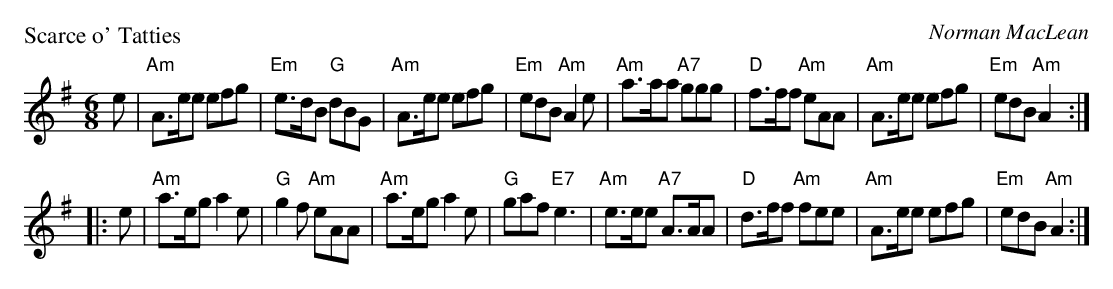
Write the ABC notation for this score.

X:1
P: Scarce o' Tatties
C: Norman MacLean
L: 1/8
M: 6/8
K: Ador
e |\
"Am"A>ee     efg | "Em"e>dB "G"dBG | "Am"A>ee efg | "Em"edB "Am"A2e |\
"Am"a>aa "A7"ggg | "D"f>ff "Am"eAA | "Am"A>ee efg | "Em"edB "Am"A2 :|
|: e |\
"Am"a>eg     a2e  | "G"g2f  "Am"eAA | "Am"a>eg a2e |  "G"gaf "E7"e3 |\
"Am"e>ee "A7"A>AA | "D"d>ff "Am"fee | "Am"A>ee efg | "Em"edB "Am"A2 :|
